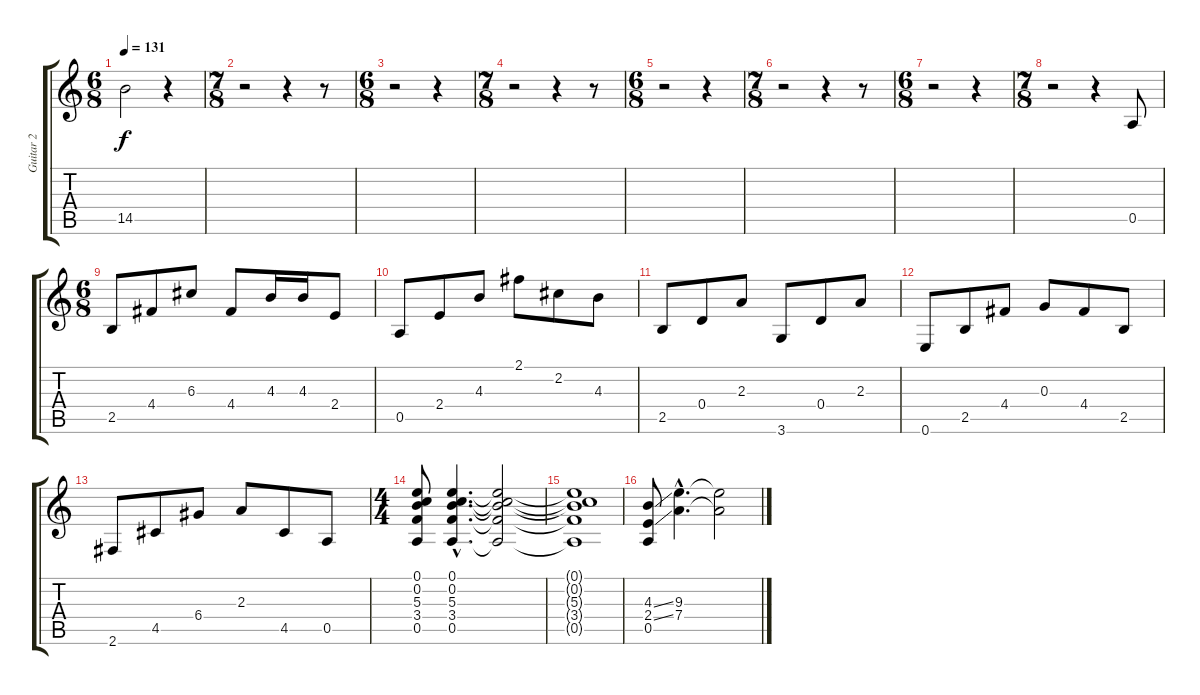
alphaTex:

\track ("Guitar 2" "Guitar 2") {instrument overdrivenguitar}
\staff {score tabs}
\tuning (E4 B3 G3 D3 A2 E2) {hide}
\ts (6 8)
\tempo 131
\clef g2
\ks c
14.5{t}.2{dy f} r.4 |
\ts (7 8)
r.2 r.4 r.8 |
\ts (6 8)
r.2 r.4 |
\ts (7 8)
r.2 r.4 r.8 |
\ts (6 8)
r.2 r.4 |
\ts (7 8)
r.2 r.4 r.8 |
\ts (6 8)
r.2 r.4 |
\ts (7 8)
r.2 r.4 0.5.8 |
\ts (6 8)
2.5.8 4.4.8 6.3.8 4.4.8 4.3.16 4.3.16 2.4.8 |
0.5.8 2.4.8 4.3.8 2.1.8 2.2.8 4.3.8 |
2.5.8 0.4.8 2.3.8 3.6.8 0.4.8 2.3.8 |
0.6.8 2.5.8 4.4.8 0.3.8 4.4.8 2.5.8 |
2.6.8 4.5.8 6.4.8 2.3.8 4.5.8 0.5.8 |
\ts (4 4)
(0.1 0.2 5.3 3.4 0.5).8 (0.1{hac} 0.2{hac} 5.3{hac} 3.4{hac} 0.5{hac}).4{d} (0.1{t} 0.2{t} 5.3{t} 3.4{t} 0.5{t}).2 |
(0.1{t} 0.2{t} 5.3{t} 3.4{t} 0.5{t}).1 |
(4.3{ss} 2.4{ss} 0.5).8 (9.3{hac} 7.4{hac}).4{d} (9.3{t} 7.4{t}).2
